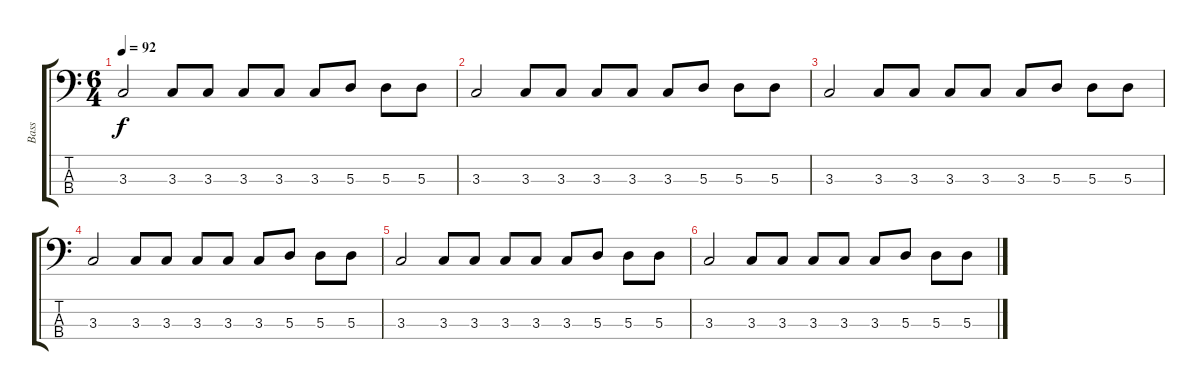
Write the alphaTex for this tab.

\track ("Bass" "Bass") {instrument electricbassfinger}
\staff {score tabs}
\tuning (G2 D2 A1 E1) {hide}
\ts (6 4)
\tempo 92
\clef f4
\ks c
3.3.2{dy f} 3.3.8 3.3.8 3.3.8 3.3.8 3.3.8 5.3.8 5.3.8 5.3.8 |
3.3.2 3.3.8 3.3.8 3.3.8 3.3.8 3.3.8 5.3.8 5.3.8 5.3.8 |
3.3.2 3.3.8 3.3.8 3.3.8 3.3.8 3.3.8 5.3.8 5.3.8 5.3.8 |
3.3.2 3.3.8 3.3.8 3.3.8 3.3.8 3.3.8 5.3.8 5.3.8 5.3.8 |
3.3.2{volume 0} 3.3.8 3.3.8 3.3.8 3.3.8 3.3.8 5.3.8 5.3.8 5.3.8 |
3.3.2 3.3.8 3.3.8 3.3.8 3.3.8 3.3.8 5.3.8 5.3.8 5.3.8
